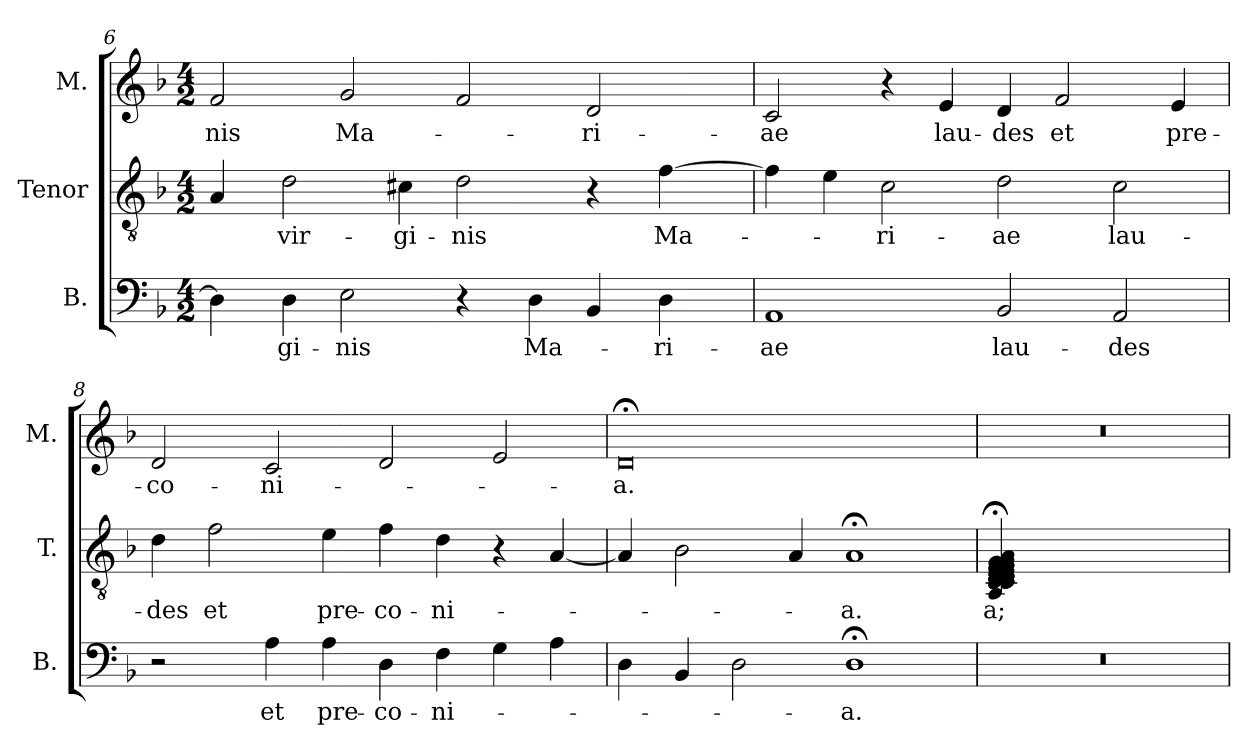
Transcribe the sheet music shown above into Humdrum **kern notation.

**kern	**text	**kern	**text	**kern	**text
*part3	*part3	*part2	*part2	*part1	*part1
*staff3	*staff3	*staff2	*staff2	*staff1	*staff1
*I"B.	*	*I"Tenor	*	*I"M.	*
*I'B.	*	*I'T.	*	*I'M.	*
!!LO:LB:g=z
*clefF4	*	*clefGv2	*	*clefG2	*
*k[b-]	*	*k[b-]	*	*k[b-]	*
*F:	*	*F:	*	*F:	*
*M4/2	*	*M4/2	*	*M4/2	*
=6	=6	=6	=6	=6	=6
!	!	!	!	!	!LO:LY:b:cj
*^	*	*	*	*	*
4D\]	32.ryy	.	4A/	.	2f/	-nis
.	1ryy	.	.	.	.	.
!	!	!LO:LY:b:cj	!	!LO:LY:b:cj	!	!
4D\	.	-gi-	2d\	vir-	.	.
!	!	!LO:LY:b:cj	!	!	!	!LO:LY:b
2E\	.	-nis	.	.	2g/	Ma-
!	!	!	!	!LO:LY:b:cj	!	!
.	.	.	4c#\	-gi-	.	.
!	!	!	!	!LO:LY:b:cj	!	!
4r	.	.	2d\	-nis	2f/	.
.	2ryy	.	.	.	.	.
!	!	!LO:LY:b	!	!	!	!
4D\	.	Ma-	.	.	.	.
!	!	!	!	!	!	!LO:LY:b:cj
4BB-/	.	.	4r	.	2d/	-ri-
.	4ryy	.	.	.	.	.
!	!	!LO:LY:b:cj	!	!LO:LY:b	!	!
4D\	.	-ri-	[>4f\	Ma-	.	.
.	8ryy	.	.	.	.	.
.	16ryy	.	.	.	.	.
.	64ryy	.	.	.	.	.
=7	=7	=7	=7	=7	=7	=7
!	!	!LO:LY:b:cj	!	!	!	!LO:LY:b:cj
*v	*v	*	*	*	*	*
1AA	-ae	4f\]	.	2c/	-ae
.	.	4e\	.	.	.
!	!	!	!LO:LY:b:cj	!	!
.	.	2c\	-ri-	4r	.
!	!	!	!	!	!LO:LY:b
.	.	.	.	4e/	lau-
!	!LO:LY:b:cj	!	!LO:LY:b:cj	!	!LO:LY:b:rj
2BB-/	lau-	2d\	-ae	4d/	-des
!	!	!	!	!	!LO:LY:b:cj
.	.	.	.	2f/	et
!	!LO:LY:b:cj	!	!LO:LY:b:cj	!	!
2AA/	-des	2c\	lau-	.	.
!	!	!	!	!	!LO:LY:b:cj
.	.	.	.	4e/	pre-
=8	=8	=8	=8	=8	=8
!	!	!	!LO:LY:b:cj	!	!LO:LY:b:cj
2r	.	4d\	-des	2d/	-co-
!	!	!	!LO:LY:b:cj	!	!
.	.	2f\	et	.	.
!	!LO:LY:b:cj	!	!	!	!LO:LY:b:cj
4A\	et	.	.	2c/	-ni-
!	!LO:LY:b:cj	!	!LO:LY:b:cj	!	!
4A\	pre-	4e\	pre-	.	.
!	!LO:LY:b:cj	!	!LO:LY:b:cj	!	!
4D\	-co-	4f\	-co-	2d/	.
!	!LO:LY:b:cj	!	!LO:LY:b:cj	!	!
4F\	-ni-	4d\	-ni-	.	.
4G\	.	4r	.	2e/	.
4A\	.	[<4A/	.	.	.
=9	=9	=9	=9	=9	=9
!	!	!	!	!	!LO:LY:b:cj
4D\	.	4A/]	.	0d;<	-a.
4BB-/	.	2B-\	.	.	.
2D\	.	.	.	.	.
.	.	4A/	.	.	.
!	!LO:LY:b:cj	!	!LO:LY:b:cj	!	!
1D;<	-a.	1A;<	-a.	.	.
!!LO:LB:g=z
=10	=10	=10	=10	=10	=10
!	!	!	!LO:LY:b:cj	!	!
0r	.	(<(<4D/;< 4F/;< 4A/;< 4F/;< 4G/;< 4F/;< 4E/;< 4D/;< 4C/;< 4C/;< 4D/;< 4E/;< 4C/;< 4D/;< 4E/;< 4C/;< 4AA/;< 4C/;< 4D/;< 4G/;< 4F/;< 4D/;< 4C/;< 4D/;< 4D/;<	-a;	0r	.
.	.	1..ryy	.	.	.
=	=	=	=	=	=
*-	*-	*-	*-	*-	*-
